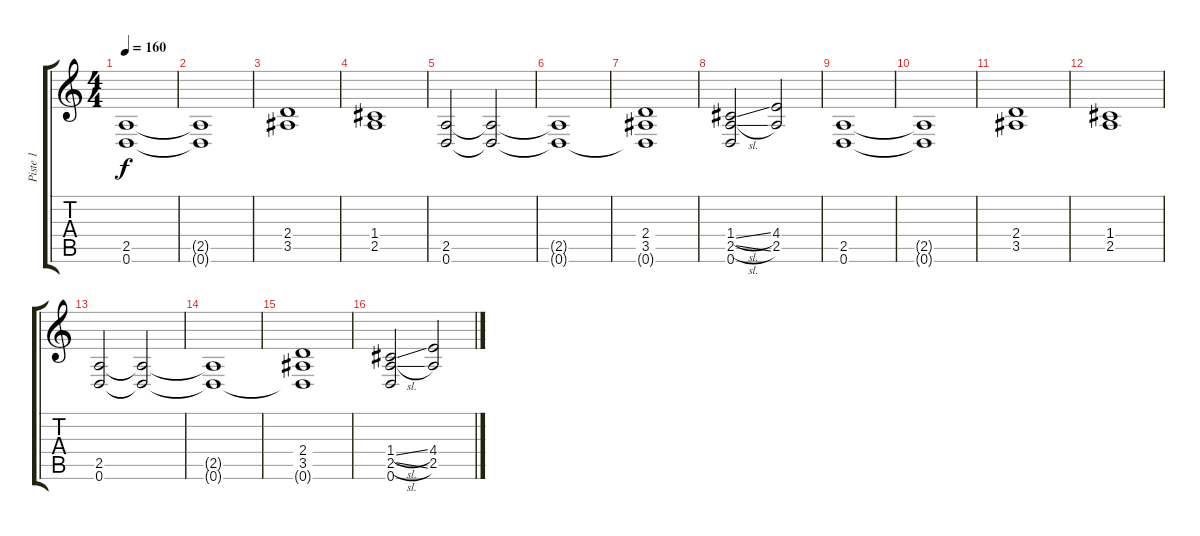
\track ("Piste 1" "Piste 1") {instrument distortionguitar}
\staff {score tabs}
\tuning (D4 A3 F3 C3 G2 D2) {hide}
\ts (4 4)
\tempo 160
\clef g2
\ks c
(2.5 0.6).1{dy f} |
(2.5{t} 0.6{t}).1 |
(2.4 3.5).1 |
(1.4 2.5).1 |
(2.5 0.6).2 (2.5{t} 0.6{t}).2 |
(2.5{t} 0.6{t}).1 |
(2.4 3.5 0.6{t}).1 |
(1.4{sl} 2.5{sl} 0.6).2 (4.4 2.5).2 |
(2.5 0.6).1 |
(2.5{t} 0.6{t}).1 |
(2.4 3.5).1 |
(1.4 2.5).1 |
(2.5 0.6).2 (2.5{t} 0.6{t}).2 |
(2.5{t} 0.6{t}).1 |
(2.4 3.5 0.6{t}).1 |
(1.4{sl} 2.5{sl} 0.6).2 (4.4 2.5).2
